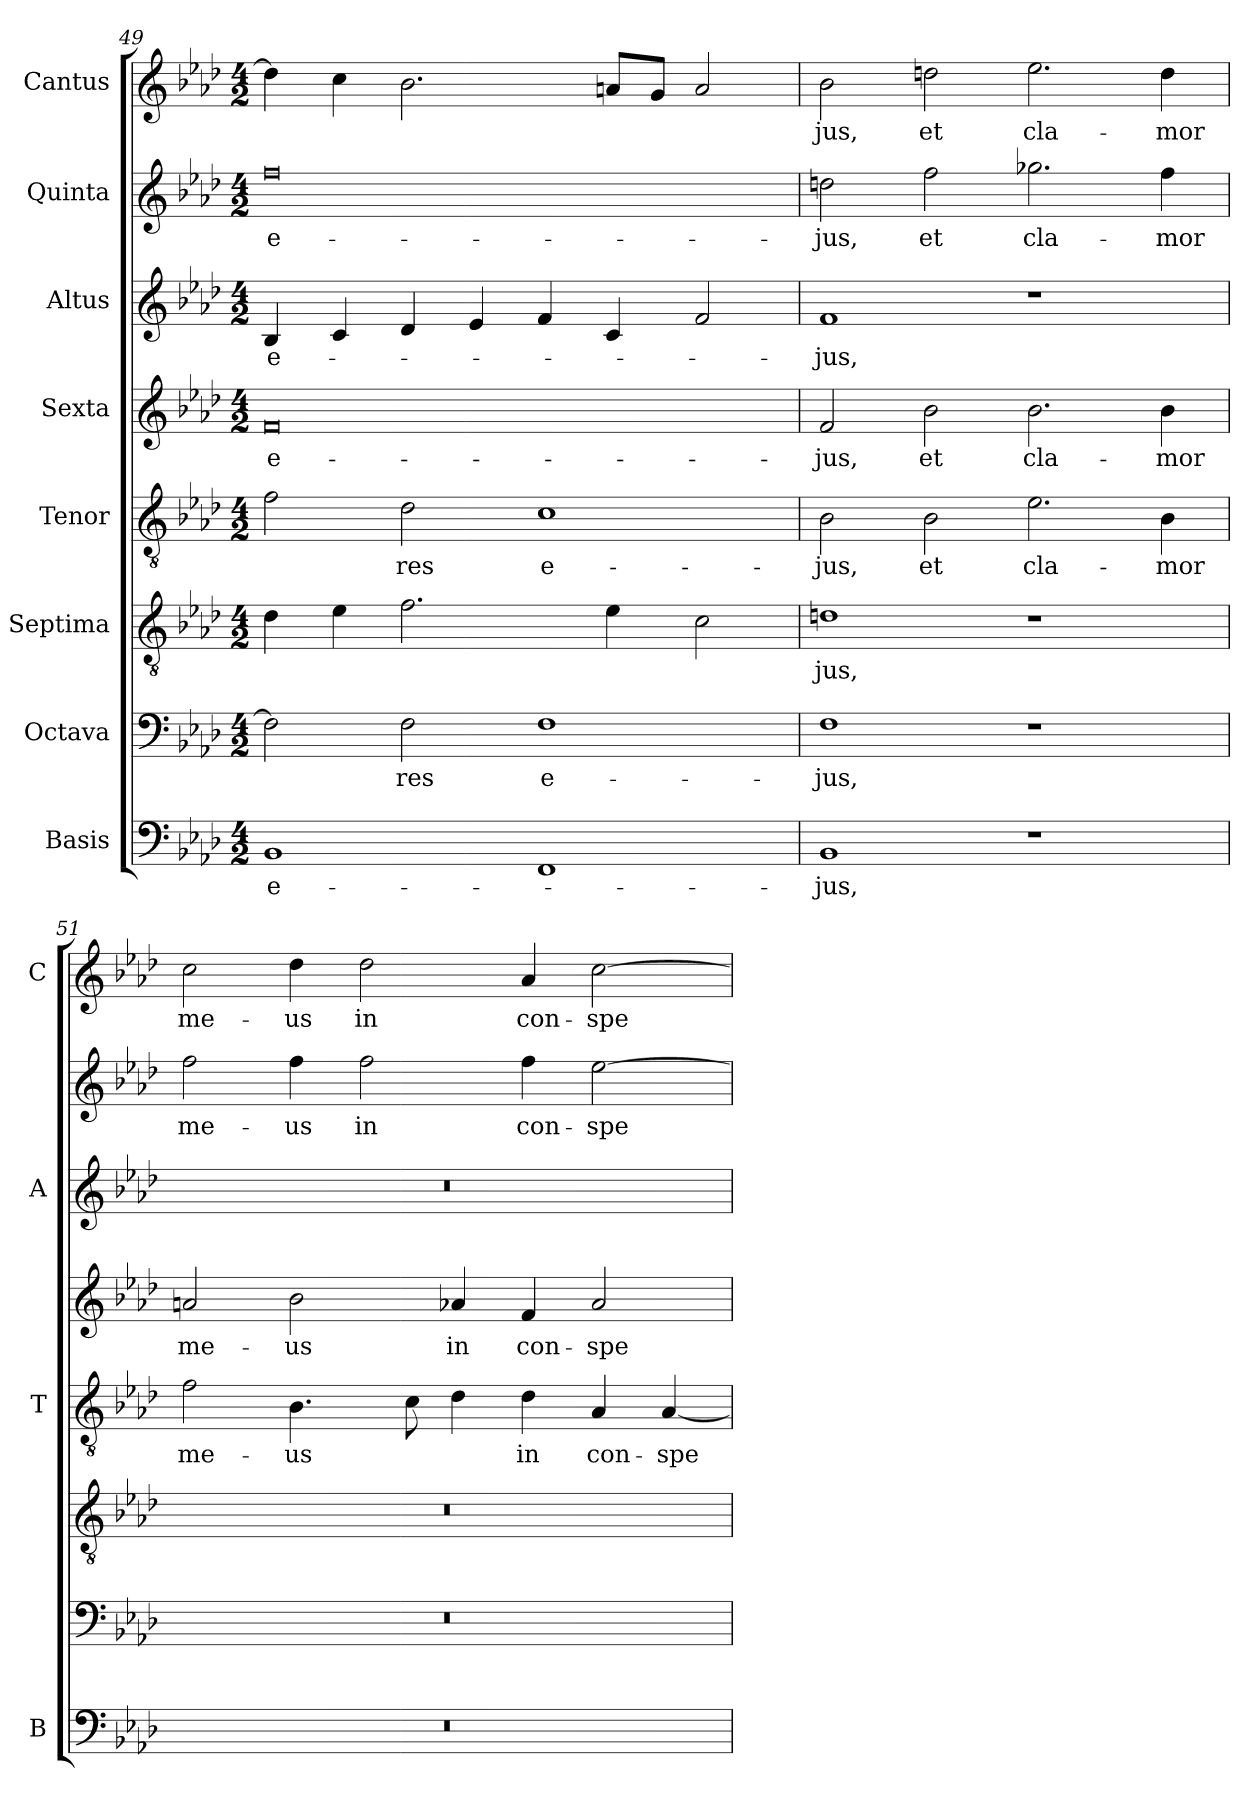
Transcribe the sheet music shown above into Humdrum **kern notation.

**kern	**text	**kern	**text	**kern	**text	**kern	**text	**kern	**text	**kern	**text	**kern	**text	**kern	**text
*part8	*part8	*part7	*part7	*part6	*part6	*part5	*part5	*part4	*part4	*part3	*part3	*part2	*part2	*part1	*part1
*staff8	*staff8	*staff7	*staff7	*staff6	*staff6	*staff5	*staff5	*staff4	*staff4	*staff3	*staff3	*staff2	*staff2	*staff1	*staff1
*I"Basis	*	*I"Octava	*	*I"Septima	*	*I"Tenor	*	*I"Sexta	*	*I"Altus	*	*I"Quinta	*	*I"Cantus	*
*I'B	*	*	*	*	*	*I'T	*	*	*	*I'A	*	*	*	*I'C	*
*clefF4	*	*clefF4	*	*clefGv2	*	*clefGv2	*	*clefG2	*	*clefG2	*	*clefG2	*	*clefG2	*
*k[b-e-a-d-]	*	*k[b-e-a-d-]	*	*k[b-e-a-d-]	*	*k[b-e-a-d-]	*	*k[b-e-a-d-]	*	*k[b-e-a-d-]	*	*k[b-e-a-d-]	*	*k[b-e-a-d-]	*
*A-:	*	*A-:	*	*A-:	*	*A-:	*	*A-:	*	*A-:	*	*A-:	*	*A-:	*
*M4/2	*	*M4/2	*	*M4/2	*	*M4/2	*	*M4/2	*	*M4/2	*	*M4/2	*	*M4/2	*
=49	=49	=49	=49	=49	=49	=49	=49	=49	=49	=49	=49	=49	=49	=49	=49
!	!LO:LY:b	!	!	!	!	!	!	!	!LO:LY:b	!	!LO:LY:b	!	!LO:LY:b	!	!
1BB-	e-	2F\]	.	4d-\	.	2f\	.	0f	e-	4B-/	e-	0ff	e-	4dd-\]	.
.	.	.	.	4e-\	.	.	.	.	.	4c/	.	.	.	4cc\	.
!	!	!	!LO:LY:b	!	!	!	!LO:LY:b	!	!	!	!	!	!	!	!
.	.	2F\	-res	2.f\	.	2d-\	-res	.	.	4d-/	.	.	.	2.b-\	.
.	.	.	.	.	.	.	.	.	.	4e-/	.	.	.	.	.
!	!	!	!LO:LY:b	!	!	!	!LO:LY:b	!	!	!	!	!	!	!	!
1FF	.	1F	e-	.	.	1c	e-	.	.	4f/	.	.	.	.	.
.	.	.	.	4e-\	.	.	.	.	.	4c/	.	.	.	8an/L	.
.	.	.	.	.	.	.	.	.	.	.	.	.	.	8g/J	.
.	.	.	.	2c\	.	.	.	.	.	2f/	.	.	.	2a/	.
!!LO:LB:g=z
=50	=50	=50	=50	=50	=50	=50	=50	=50	=50	=50	=50	=50	=50	=50	=50
!	!LO:LY:b	!	!LO:LY:b	!	!LO:LY:b	!	!LO:LY:b	!	!LO:LY:b	!	!LO:LY:b	!	!LO:LY:b	!	!LO:LY:b
1BB-	-jus,	1F	-jus,	1dn	-jus,	2B-\	-jus,	2f/	-jus,	1f	-jus,	2ddn\	-jus,	2b-\	-jus,
!	!	!	!	!	!	!	!LO:LY:b	!	!LO:LY:b	!	!	!	!LO:LY:b	!	!LO:LY:b
.	.	.	.	.	.	2B-\	et	2b-\	et	.	.	2ff\	et	2ddn\	et
!	!	!	!	!	!	!	!LO:LY:b	!	!LO:LY:b	!	!	!	!LO:LY:b	!	!LO:LY:b
1r	.	1r	.	1r	.	2.e-\	cla-	2.b-\	cla-	1r	.	2.gg-X\	cla-	2.ee-\	cla-
!	!	!	!	!	!	!	!LO:LY:b	!	!LO:LY:b	!	!	!	!LO:LY:b	!	!LO:LY:b
.	.	.	.	.	.	4B-\	-mor	4b-\	-mor	.	.	4ff\	-mor	4dd\	-mor
=51	=51	=51	=51	=51	=51	=51	=51	=51	=51	=51	=51	=51	=51	=51	=51
!	!	!	!	!	!	!	!LO:LY:b	!	!LO:LY:b	!	!	!	!LO:LY:b	!	!LO:LY:b
0r	.	0r	.	0r	.	2f\	me-	2an/	me-	0r	.	2ff\	me-	2cc\	me-
!	!	!	!	!	!	!	!LO:LY:b	!	!LO:LY:b	!	!	!	!LO:LY:b	!	!LO:LY:b
.	.	.	.	.	.	4.B-\	-us	2b-\	-us	.	.	4ff\	-us	4dd-\	-us
!	!	!	!	!	!	!	!	!	!	!	!	!	!LO:LY:b	!	!LO:LY:b
.	.	.	.	.	.	.	.	.	.	.	.	2ff\	in	2dd-\	in
.	.	.	.	.	.	8c\	.	.	.	.	.	.	.	.	.
!	!	!	!	!	!	!	!	!	!LO:LY:b	!	!	!	!	!	!
.	.	.	.	.	.	4d-\	.	4a-X/	in	.	.	.	.	.	.
!	!	!	!	!	!	!	!LO:LY:b	!	!LO:LY:b	!	!	!	!LO:LY:b	!	!LO:LY:b
.	.	.	.	.	.	4d-\	in	4f/	con-	.	.	4ff\	con-	4a-/	con-
!	!	!	!	!	!	!	!LO:LY:b	!	!LO:LY:b	!	!	!	!LO:LY:b	!	!LO:LY:b
.	.	.	.	.	.	4A-/	con-	2a-/	-spe-	.	.	[2ee-\	-spe-	[2cc\	-spe-
!	!	!	!	!	!	!	!LO:LY:b	!	!	!	!	!	!	!	!
.	.	.	.	.	.	[4A-/	-spe-	.	.	.	.	.	.	.	.
=	=	=	=	=	=	=	=	=	=	=	=	=	=	=	=
*-	*-	*-	*-	*-	*-	*-	*-	*-	*-	*-	*-	*-	*-	*-	*-
